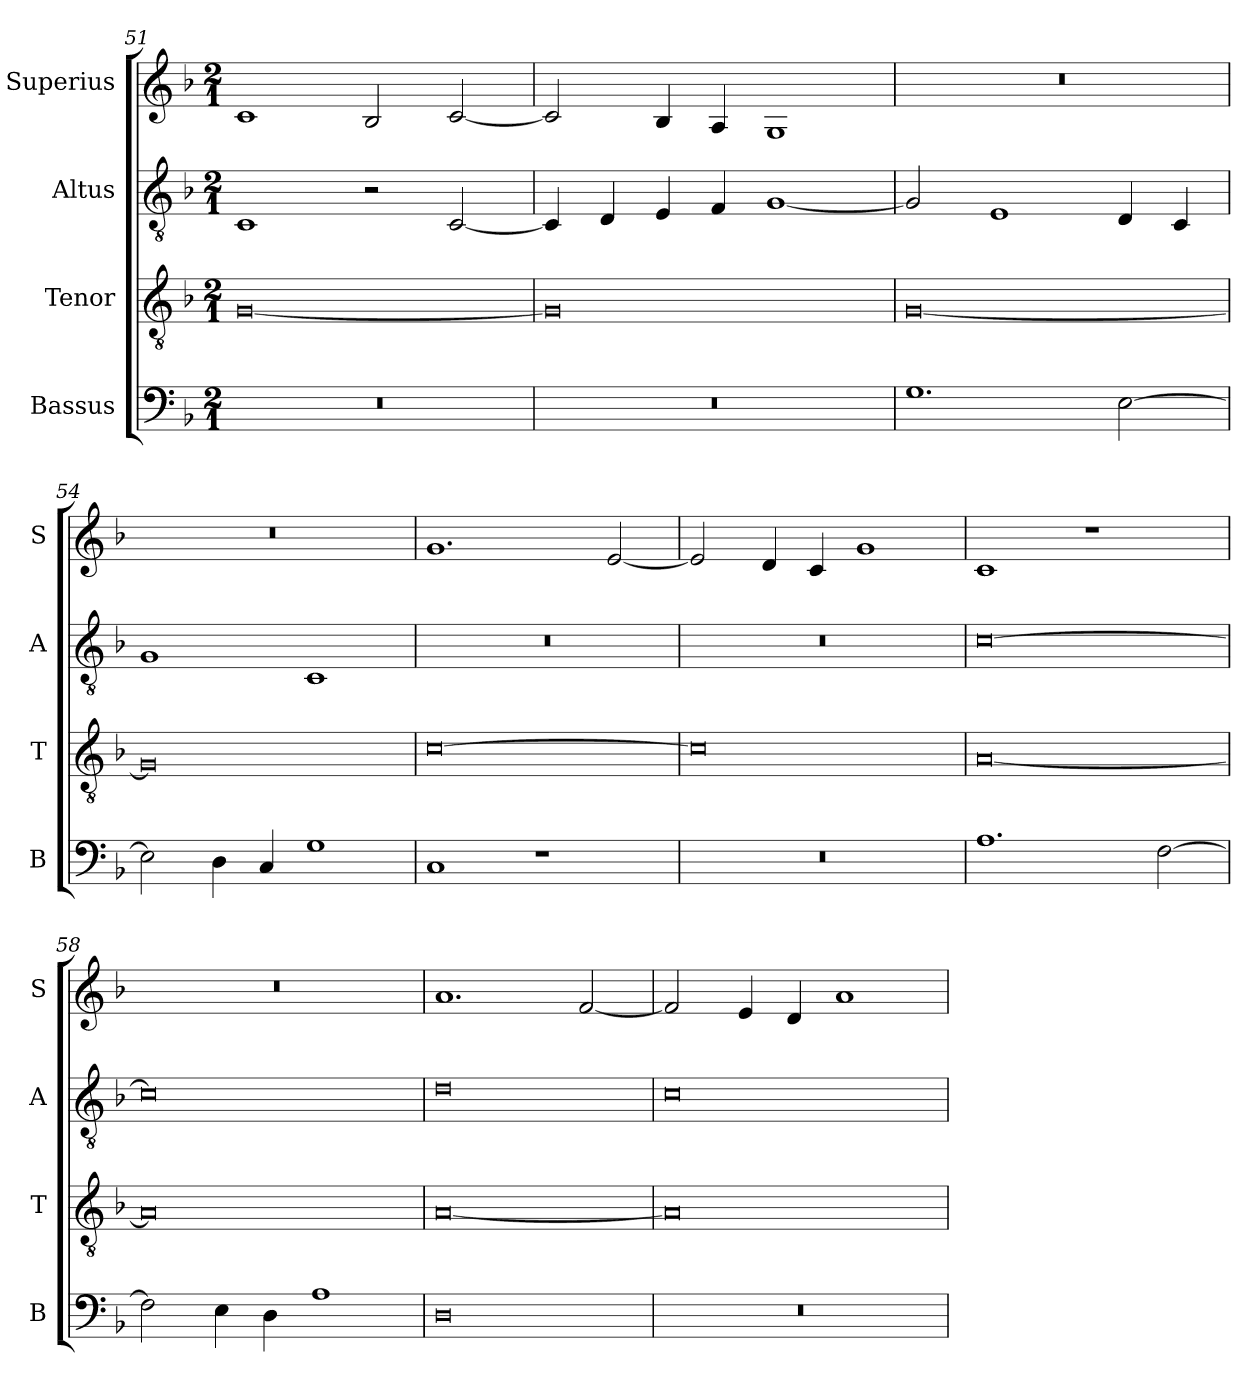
**kern	**kern	**kern	**kern
*part4	*part3	*part2	*part1
*staff4	*staff3	*staff2	*staff1
*I"Bassus	*I"Tenor	*I"Altus	*I"Superius
*I'B	*I'T	*I'A	*I'S
*clefF4	*clefGv2	*clefGv2	*clefG2
*k[b-]	*k[b-]	*k[b-]	*k[b-]
*M2/1	*M2/1	*M2/1	*M2/1
=51	=51	=51	=51
0r	[0G	1C	1c
.	.	2r	2B-/
.	.	[2C/	[2c/
=52	=52	=52	=52
0r	0G]	4C/]	2c/]
.	.	4D/	.
.	.	4E/	4B-/
.	.	4F/	4A/
.	.	[1G	1G
=53	=53	=53	=53
1.G	[0G	2G/]	0r
.	.	1E	.
[2E\	.	4D/	.
.	.	4C/	.
=54	=54	=54	=54
2E\]	0G]	1G	0r
4D\	.	.	.
4C/	.	.	.
1G	.	1C	.
=55	=55	=55	=55
1C	[0c	0r	1.g
1r	.	.	.
.	.	.	[2e/
=56	=56	=56	=56
0r	0c]	0r	2e/]
.	.	.	4d/
.	.	.	4c/
.	.	.	1g
=57	=57	=57	=57
1.A	[0A	[0c	1c
.	.	.	1r
[2F\	.	.	.
=58	=58	=58	=58
2F\]	0A]	0c]	0r
4E\	.	.	.
4D\	.	.	.
1A	.	.	.
=59	=59	=59	=59
0D	[0A	0d	1.a
.	.	.	[2f/
=60	=60	=60	=60
0r	0A]	0c	2f/]
.	.	.	4e/
.	.	.	4d/
.	.	.	1a
=	=	=	=
*-	*-	*-	*-
